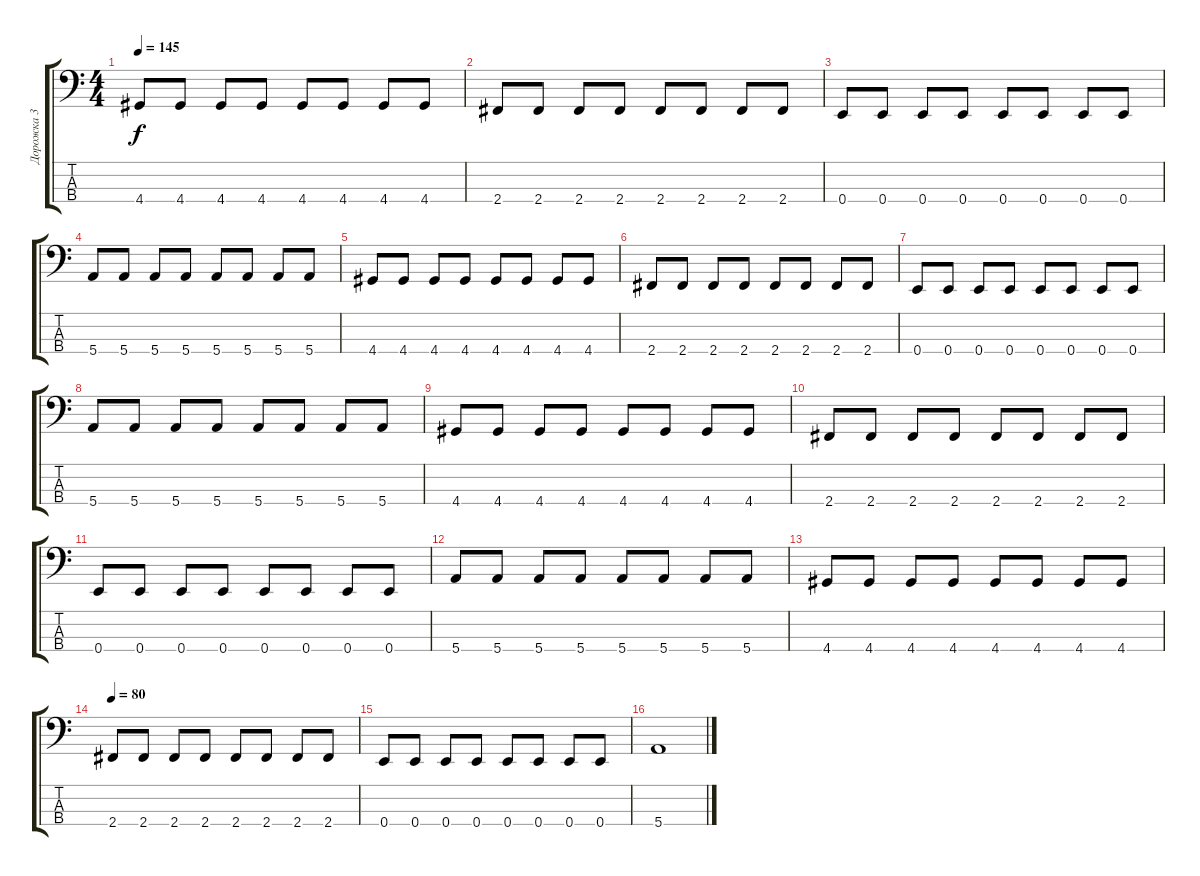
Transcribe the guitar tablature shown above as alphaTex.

\track ("Дорожка 3" "Дорожка 3") {instrument electricbassfinger}
\staff {score tabs}
\tuning (G2 D2 A1 E1) {hide}
\ts (4 4)
\tempo 145
\clef f4
\ks c
4.4.8{dy f} 4.4.8 4.4.8 4.4.8 4.4.8 4.4.8 4.4.8 4.4.8 |
2.4.8 2.4.8 2.4.8 2.4.8 2.4.8 2.4.8 2.4.8 2.4.8 |
0.4.8 0.4.8 0.4.8 0.4.8 0.4.8 0.4.8 0.4.8 0.4.8 |
5.4.8 5.4.8 5.4.8 5.4.8 5.4.8 5.4.8 5.4.8 5.4.8 |
4.4.8 4.4.8 4.4.8 4.4.8 4.4.8 4.4.8 4.4.8 4.4.8 |
2.4.8 2.4.8 2.4.8 2.4.8 2.4.8 2.4.8 2.4.8 2.4.8 |
0.4.8 0.4.8 0.4.8 0.4.8 0.4.8 0.4.8 0.4.8 0.4.8 |
5.4.8 5.4.8 5.4.8 5.4.8 5.4.8 5.4.8 5.4.8 5.4.8 |
4.4.8 4.4.8 4.4.8 4.4.8 4.4.8 4.4.8 4.4.8 4.4.8 |
2.4.8 2.4.8 2.4.8 2.4.8 2.4.8 2.4.8 2.4.8 2.4.8 |
0.4.8 0.4.8 0.4.8 0.4.8 0.4.8 0.4.8 0.4.8 0.4.8 |
5.4.8 5.4.8 5.4.8 5.4.8 5.4.8 5.4.8 5.4.8 5.4.8 |
4.4.8 4.4.8 4.4.8 4.4.8 4.4.8 4.4.8 4.4.8 4.4.8 |
\tempo 80
2.4.8 2.4.8 2.4.8 2.4.8 2.4.8 2.4.8 2.4.8 2.4.8 |
0.4.8 0.4.8 0.4.8 0.4.8 0.4.8 0.4.8 0.4.8 0.4.8 |
5.4.1
